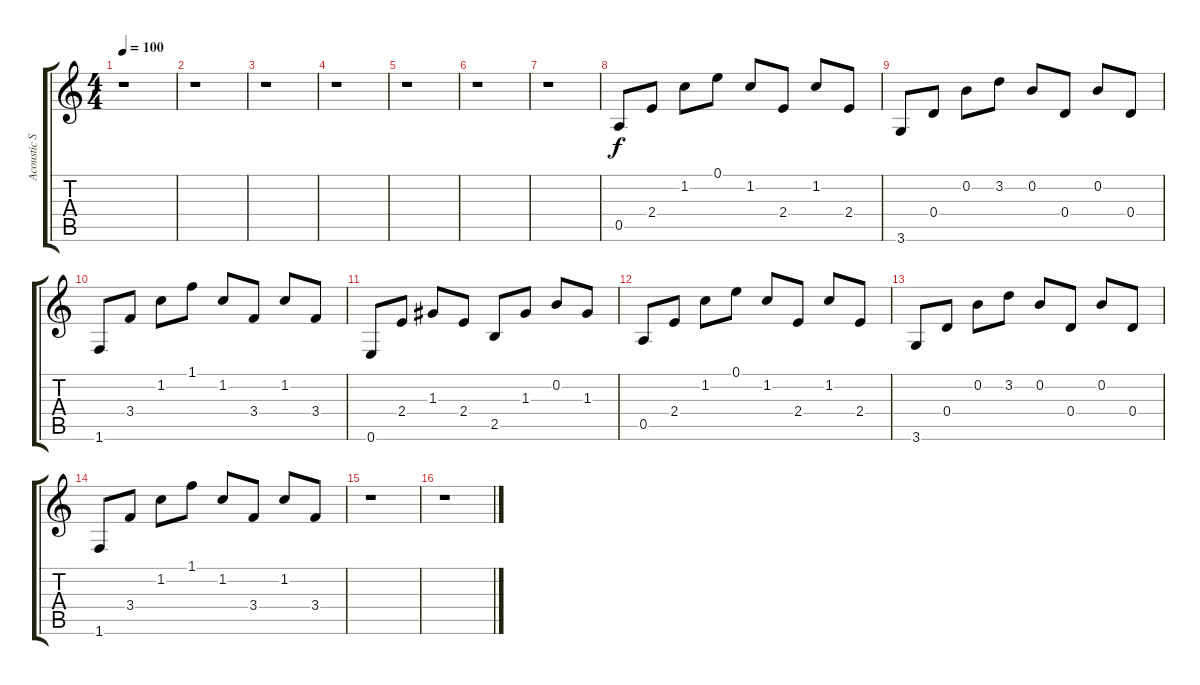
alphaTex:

\track ("Acoustic Steel" "Acoustic S") {instrument acousticguitarsteel}
\staff {score tabs}
\tuning (E4 B3 G3 D3 A2 E2) {hide}
\ts (4 4)
\tempo 100
\clef g2
\ks c
r.1{dy f} |
r.1 |
r.1 |
r.1 |
r.1 |
r.1 |
r.1 |
0.5.8{volume 10 balance 8} 2.4.8 1.2.8 0.1.8 1.2.8 2.4.8 1.2.8 2.4.8 |
3.6.8 0.4.8 0.2.8 3.2.8 0.2.8 0.4.8 0.2.8 0.4.8 |
1.6.8 3.4.8 1.2.8 1.1.8 1.2.8 3.4.8 1.2.8 3.4.8 |
0.6.8 2.4.8 1.3.8 2.4.8 2.5.8 1.3.8 0.2.8 1.3.8 |
0.5.8 2.4.8 1.2.8 0.1.8 1.2.8 2.4.8 1.2.8 2.4.8 |
3.6.8 0.4.8 0.2.8 3.2.8 0.2.8 0.4.8 0.2.8 0.4.8 |
1.6.8 3.4.8 1.2.8 1.1.8 1.2.8 3.4.8 1.2.8 3.4.8 |
r.1 |
r.1
